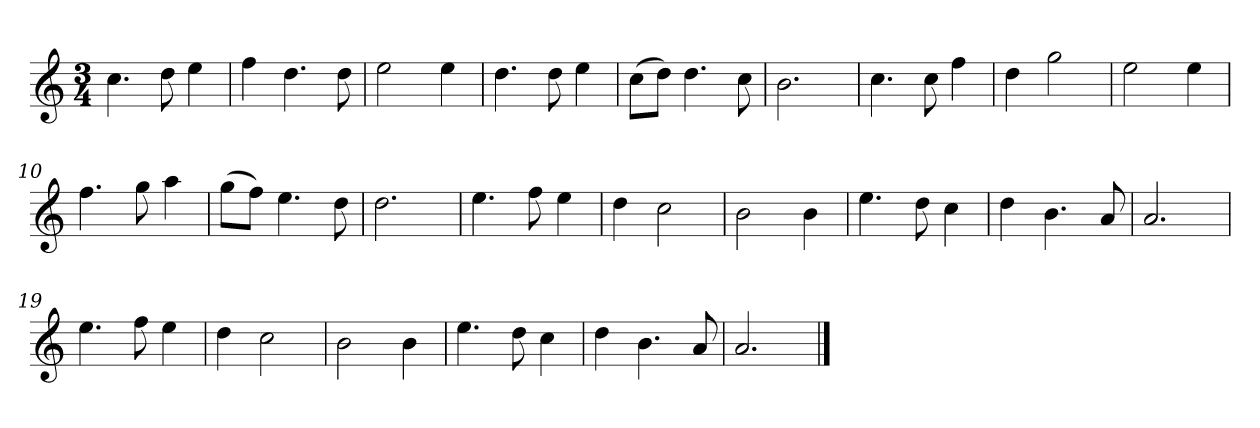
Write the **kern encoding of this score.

**kern
*part1
*staff1
*k[]
*M3/4
*MM120
=1
4.cc
8dd
4ee
=2
4ff
4.dd
8dd
=3
2ee
4ee
=4
4.dd
8dd
4ee
=5
(8ccL
8ddJ)
4.dd
8cc
=6
2.b
=7
4.cc
8cc
4ff
=8
4dd
2gg
=9
2ee
4ee
=10
4.ff
8gg
4aa
=11
(8ggL
8ffJ)
4.ee
8dd
=12
2.dd
=13
4.ee
8ff
4ee
=14
4dd
2cc
=15
2b
4b
=16
4.ee
8dd
4cc
=17
4dd
4.b
8a
=18
2.a
=19
4.ee
8ff
4ee
=20
4dd
2cc
=21
2b
4b
=22
4.ee
8dd
4cc
=23
4dd
4.b
8a
=24
2.a
==
*-
